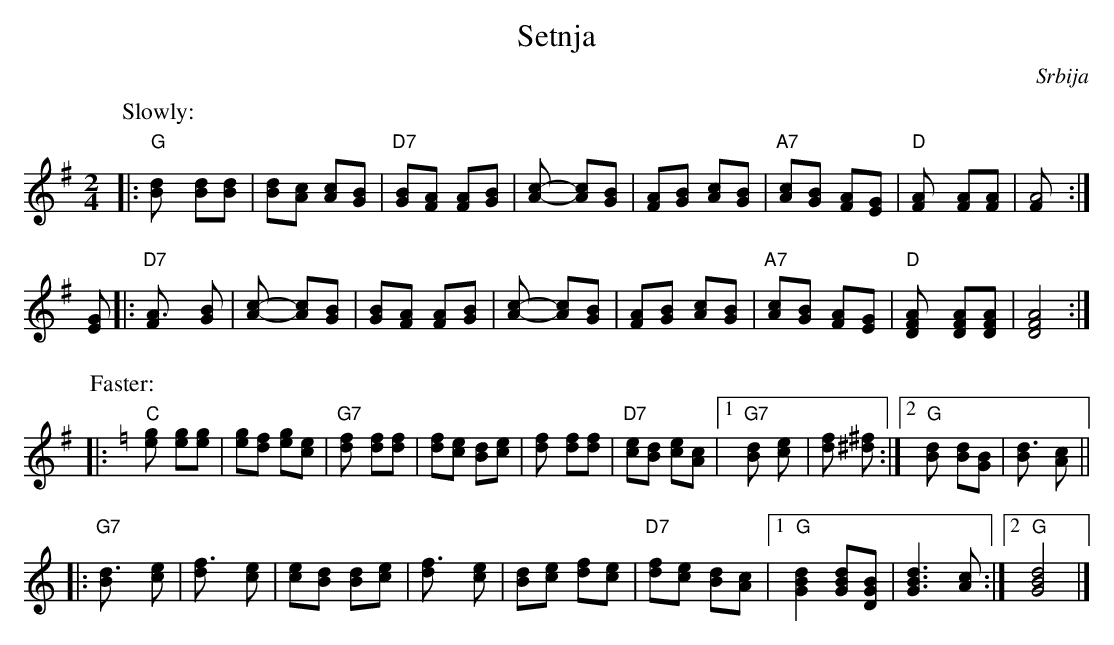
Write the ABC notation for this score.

X:1
T: Setnja
O: Srbija
M: 2/4
L: 1/8
K: G
P: Slowly:
|: "G"[d2B] [dB][dB] | [dB][cA] [cA][BG] | "D7"[BG][AF] [AF][BG] | [c2A]- [cA][BG] \
| [AF][BG] [cA][BG] | "A7"[cA][BG] [AF][GE] | "D"[A2F] [AF][AF] | [A4F] :|
[GE] |: "D7"[A3F] [BG] | [c2A]- [cA][BG] | [BG][AF] [AF][BG] | [c2A]- [cA][BG] \
| [AF][BG] [cA][BG] | "A7"[cA][BG] [AF][GE] | "D"[A2FD2] [AFD][AFD] | [A4F4D4] :|
P: Faster:
K: C
|: "C"[g2e] [ge][ge] | [ge][fd] [ge][ec] | "G7"[f2d] [fd][fd] | [fd][ec] [dB][ec] \
| [f2d] [fd][fd] | "D7"[ec][dB] [ec][cA] |1 "G7"[d2B] [e2c] | [f2d] [^f2^d] :|2 "G"[d2B] [dB][BG] | [d3B] [cA] ||
|: "G7" [d3B] [ec] | [f3d] [ec] | [ec][dB] [dB][ec] | [f3d] [ec] \
| [dB][ec] [fd][ec] | "D7"[fd][ec] [dB][cA] |1 "G"[d2B2G2] [dBG][BGD] | [d3B3G3] [cA] :|2 "G"[d4B4G4] |]
